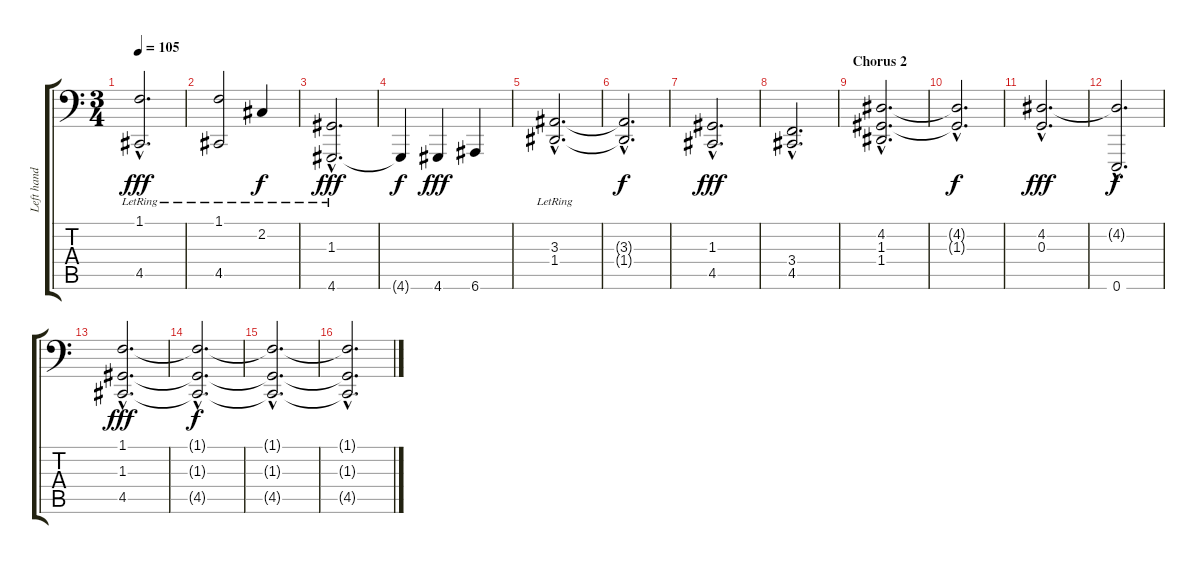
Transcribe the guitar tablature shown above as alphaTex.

\track ("Left hand" "Left hand") {instrument brightacousticpiano}
\staff {score tabs}
\tuning (E3 B2 G2 D2 A1 E1) {hide}
\ts (3 4)
\tempo 105
\clef f4
\ks c
(1.1{hac lr} 4.5{hac lr}).2{d dy fff} |
(1.1{lr} 4.5{lr}).2 2.2{lr}.4{dy f} |
(1.3{hac lr} 4.6{hac}).2{d dy fff} |
4.6{t}.4{dy f} 4.6.4{dy fff} 6.6.4 |
(3.3{hac lr} 1.4{hac lr}).2{d} |
(3.3{hac t} 1.4{hac t}).2{d dy f} |
(1.3{hac} 4.5{hac}).2{d dy fff} |
(3.4{hac} 4.5{hac}).2{d} |
\section ("" "Chorus 2")
(4.2{hac} 1.3{hac} 1.4{hac}).2{d} |
(4.2{hac t} 1.3{hac t}).2{d dy f} |
(4.2{hac} 0.3{hac}).2{d dy fff} |
(4.2{hac t} 0.6{hac}).2{d dy f} |
(1.1{hac} 1.3{hac} 4.5{hac}).2{d dy fff} |
(1.1{hac t} 1.3{hac t} 4.5{hac t}).2{d dy f} |
(1.1{hac t} 1.3{hac t} 4.5{hac t}).2{d} |
(1.1{hac t} 1.3{hac t} 4.5{hac t}).2{d}
